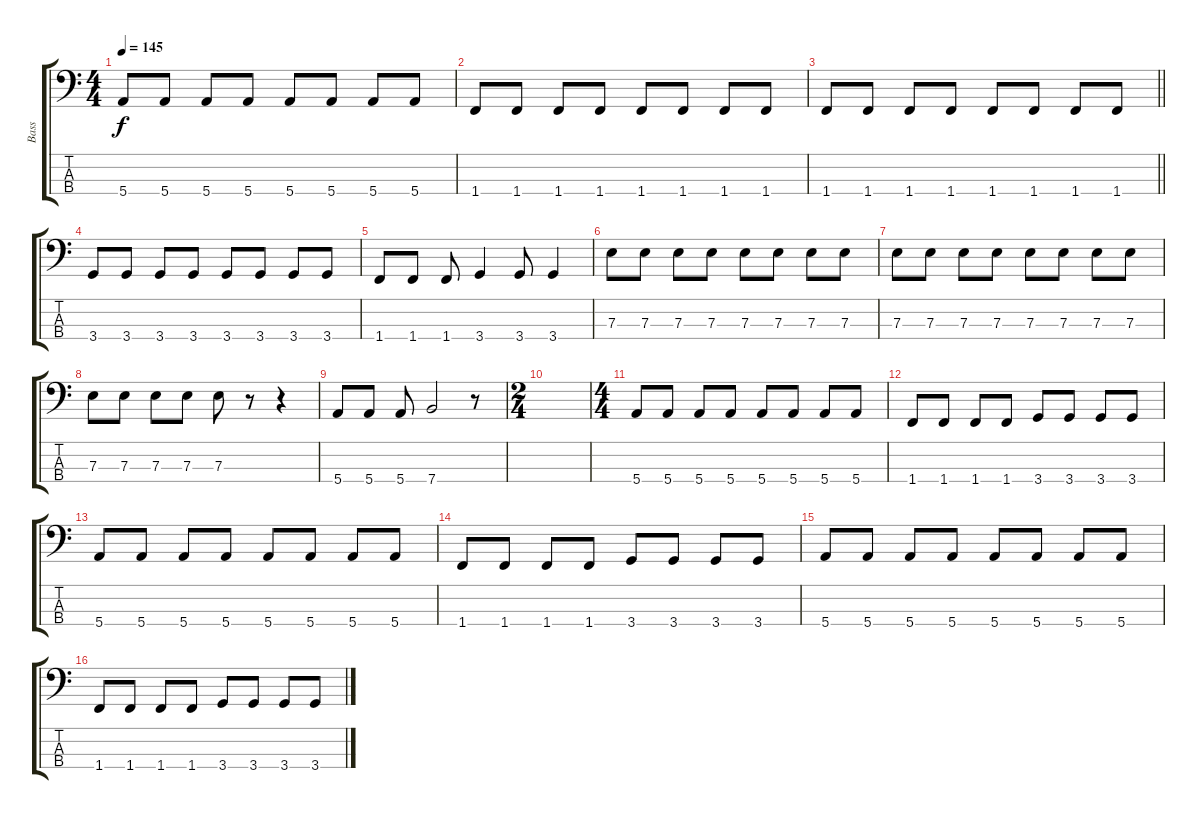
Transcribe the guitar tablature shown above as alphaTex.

\track ("Bass" "Bass") {instrument electricbassfinger}
\staff {score tabs}
\tuning (G2 D2 A1 E1) {hide}
\ts (4 4)
\tempo 145
\clef f4
\ks c
5.4.8{dy f} 5.4.8 5.4.8 5.4.8 5.4.8 5.4.8 5.4.8 5.4.8 |
1.4.8 1.4.8 1.4.8 1.4.8 1.4.8 1.4.8 1.4.8 1.4.8 |
\barLineRight lightlight
1.4.8 1.4.8 1.4.8 1.4.8 1.4.8 1.4.8 1.4.8 1.4.8 |
\section ("" "")
3.4.8 3.4.8 3.4.8 3.4.8 3.4.8 3.4.8 3.4.8 3.4.8 |
1.4.8 1.4.8 1.4.8 3.4.4 3.4.8 3.4.4 |
7.3.8 7.3.8 7.3.8 7.3.8 7.3.8 7.3.8 7.3.8 7.3.8 |
7.3.8 7.3.8 7.3.8 7.3.8 7.3.8 7.3.8 7.3.8 7.3.8 |
7.3.8 7.3.8 7.3.8 7.3.8 7.3.8 r.8 r.4 |
5.4.8 5.4.8 5.4.8 7.4.2 r.8 |
\ts (2 4)
|
\ts (4 4)
5.4.8 5.4.8 5.4.8 5.4.8 5.4.8 5.4.8 5.4.8 5.4.8 |
1.4.8 1.4.8 1.4.8 1.4.8 3.4.8 3.4.8 3.4.8 3.4.8 |
5.4.8 5.4.8 5.4.8 5.4.8 5.4.8 5.4.8 5.4.8 5.4.8 |
1.4.8 1.4.8 1.4.8 1.4.8 3.4.8 3.4.8 3.4.8 3.4.8 |
5.4.8 5.4.8 5.4.8 5.4.8 5.4.8 5.4.8 5.4.8 5.4.8 |
1.4.8 1.4.8 1.4.8 1.4.8 3.4.8 3.4.8 3.4.8 3.4.8
